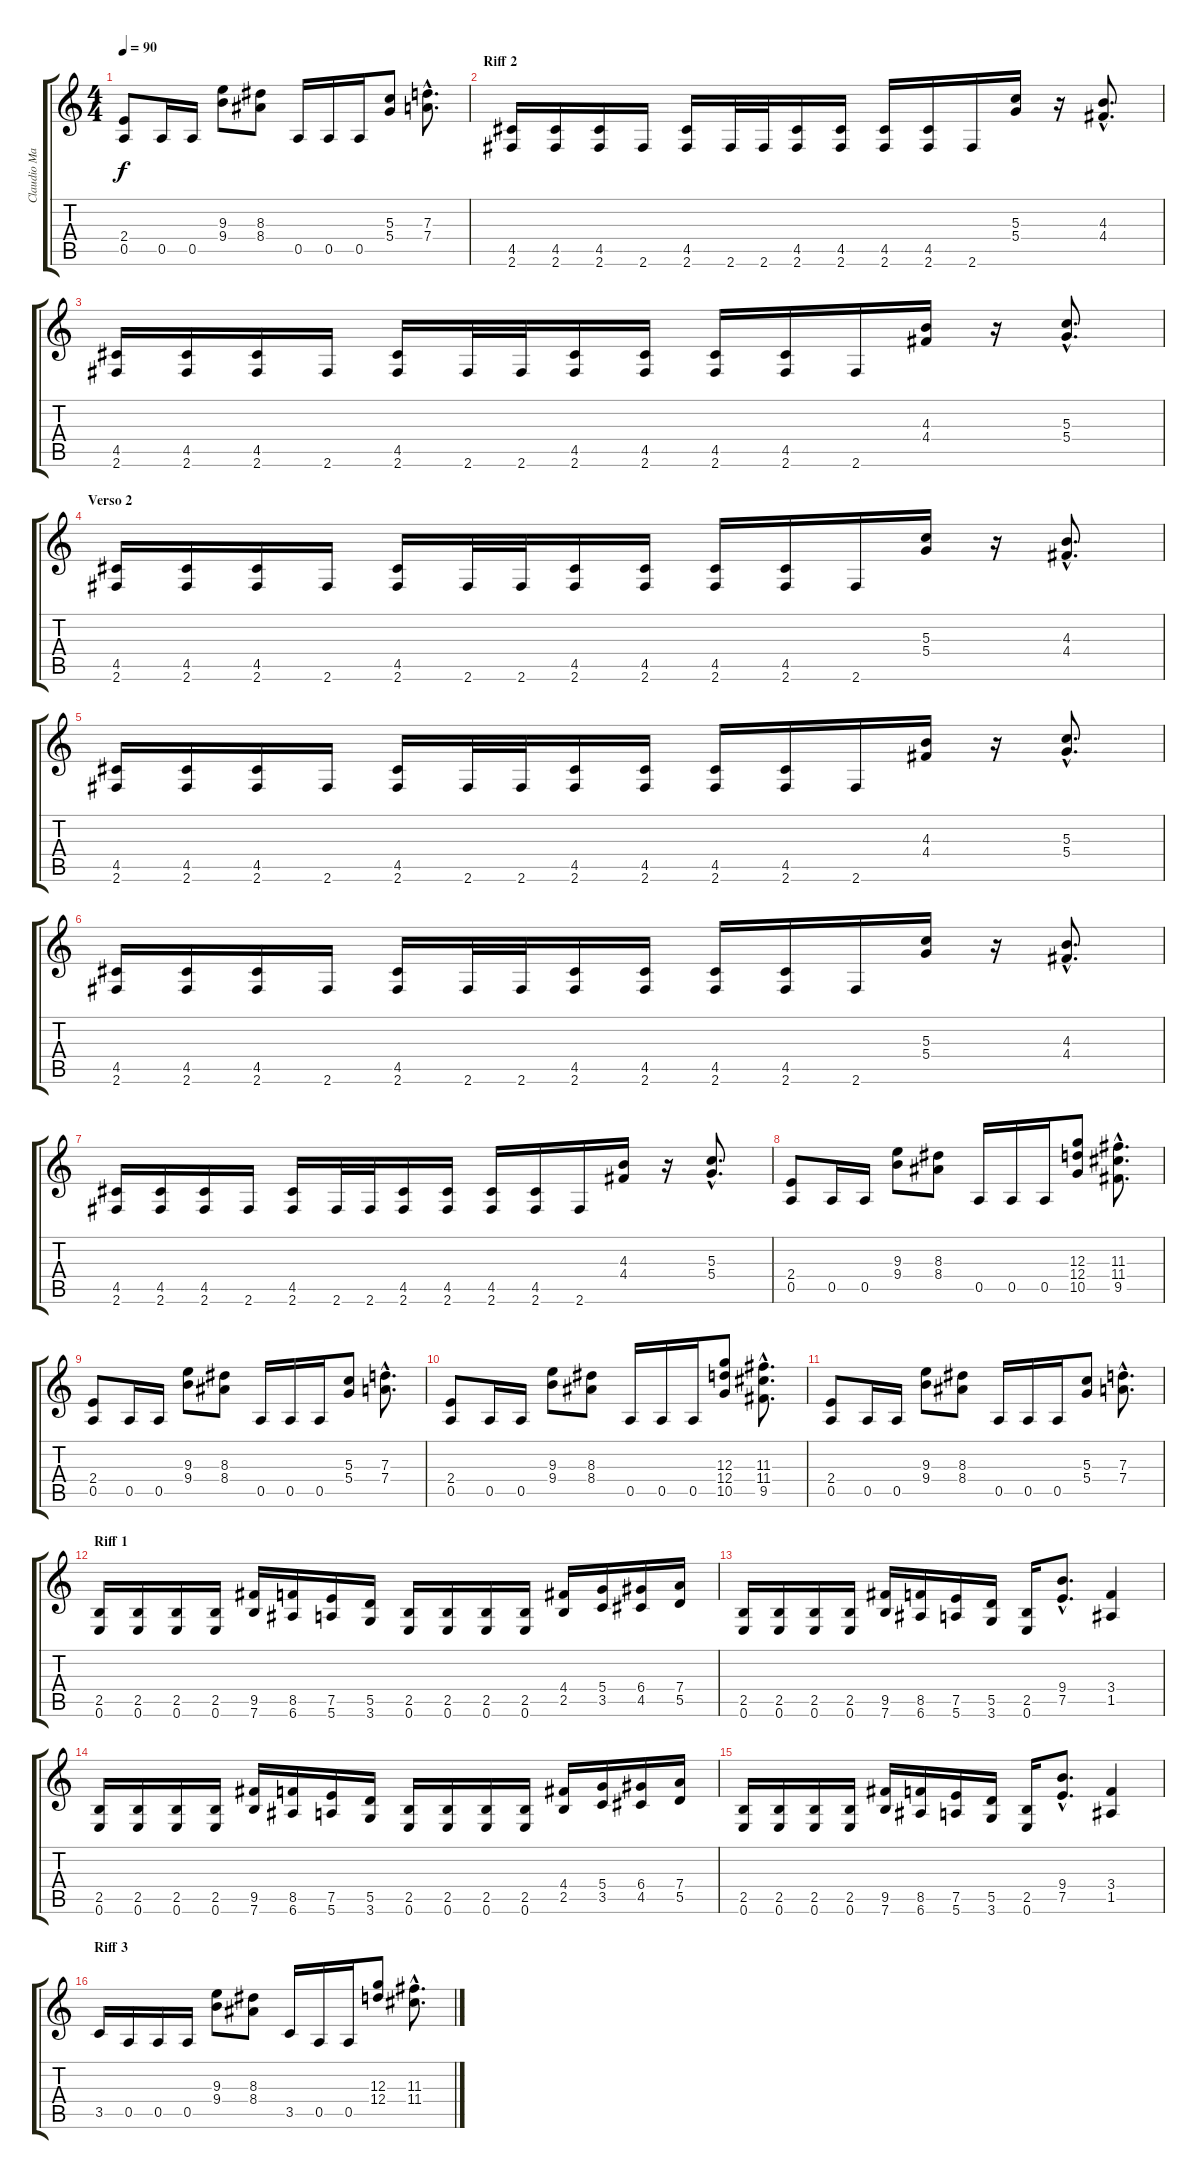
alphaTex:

\track ("Claudio Marciello (Gtr 2)" "Claudio Ma") {instrument distortionguitar}
\staff {score tabs}
\tuning (E4 B3 G3 D3 A2 E2) {hide}
\ts (4 4)
\tempo 90
\clef g2
\ks c
(2.4 0.5).8{dy f} 0.5.16 0.5.16 (9.3 9.4).8 (8.3 8.4).8 0.5.16 0.5.16 0.5.16 (5.3 5.4).8 (7.3{hac} 7.4{hac}).8{d} |
\section ("" "Riff 2")
(4.5 2.6).16 (4.5 2.6).16 (4.5 2.6).16 2.6.16 (4.5 2.6).16 2.6.32 2.6.32 (4.5 2.6).16 (4.5 2.6).16 (4.5 2.6).16 (4.5 2.6).16 2.6.16 (5.3 5.4).16 r.16 (4.3{hac} 4.4{hac}).8{d} |
(4.5 2.6).16 (4.5 2.6).16 (4.5 2.6).16 2.6.16 (4.5 2.6).16 2.6.32 2.6.32 (4.5 2.6).16 (4.5 2.6).16 (4.5 2.6).16 (4.5 2.6).16 2.6.16 (4.3 4.4).16 r.16 (5.3{hac} 5.4{hac}).8{d} |
\section ("" "Verso 2")
(4.5 2.6).16 (4.5 2.6).16 (4.5 2.6).16 2.6.16 (4.5 2.6).16 2.6.32 2.6.32 (4.5 2.6).16 (4.5 2.6).16 (4.5 2.6).16 (4.5 2.6).16 2.6.16 (5.3 5.4).16 r.16 (4.3{hac} 4.4{hac}).8{d} |
(4.5 2.6).16 (4.5 2.6).16 (4.5 2.6).16 2.6.16 (4.5 2.6).16 2.6.32 2.6.32 (4.5 2.6).16 (4.5 2.6).16 (4.5 2.6).16 (4.5 2.6).16 2.6.16 (4.3 4.4).16 r.16 (5.3{hac} 5.4{hac}).8{d} |
(4.5 2.6).16 (4.5 2.6).16 (4.5 2.6).16 2.6.16 (4.5 2.6).16 2.6.32 2.6.32 (4.5 2.6).16 (4.5 2.6).16 (4.5 2.6).16 (4.5 2.6).16 2.6.16 (5.3 5.4).16 r.16 (4.3{hac} 4.4{hac}).8{d} |
(4.5 2.6).16 (4.5 2.6).16 (4.5 2.6).16 2.6.16 (4.5 2.6).16 2.6.32 2.6.32 (4.5 2.6).16 (4.5 2.6).16 (4.5 2.6).16 (4.5 2.6).16 2.6.16 (4.3 4.4).16 r.16 (5.3{hac} 5.4{hac}).8{d} |
(2.4 0.5).8 0.5.16 0.5.16 (9.3 9.4).8 (8.3 8.4).8 0.5.16 0.5.16 0.5.16 (12.3 12.4 10.5).8 (11.3{hac} 11.4{hac} 9.5{hac}).8{d} |
(2.4 0.5).8 0.5.16 0.5.16 (9.3 9.4).8 (8.3 8.4).8 0.5.16 0.5.16 0.5.16 (5.3 5.4).8 (7.3{hac} 7.4{hac}).8{d} |
(2.4 0.5).8 0.5.16 0.5.16 (9.3 9.4).8 (8.3 8.4).8 0.5.16 0.5.16 0.5.16 (12.3 12.4 10.5).8 (11.3{hac} 11.4{hac} 9.5{hac}).8{d} |
(2.4 0.5).8 0.5.16 0.5.16 (9.3 9.4).8 (8.3 8.4).8 0.5.16 0.5.16 0.5.16 (5.3 5.4).8 (7.3{hac} 7.4{hac}).8{d} |
\section ("" "Riff 1")
(2.5 0.6).16 (2.5 0.6).16 (2.5 0.6).16 (2.5 0.6).16 (9.5 7.6).16 (8.5 6.6).16 (7.5 5.6).16 (5.5 3.6).16 (2.5 0.6).16 (2.5 0.6).16 (2.5 0.6).16 (2.5 0.6).16 (4.4 2.5).16 (5.4 3.5).16 (6.4 4.5).16 (7.4 5.5).16 |
(2.5 0.6).16 (2.5 0.6).16 (2.5 0.6).16 (2.5 0.6).16 (9.5 7.6).16 (8.5 6.6).16 (7.5 5.6).16 (5.5 3.6).16 (2.5 0.6).16 (9.4{hac} 7.5{hac}).8{d} (3.4 1.5).4 |
(2.5 0.6).16 (2.5 0.6).16 (2.5 0.6).16 (2.5 0.6).16 (9.5 7.6).16 (8.5 6.6).16 (7.5 5.6).16 (5.5 3.6).16 (2.5 0.6).16 (2.5 0.6).16 (2.5 0.6).16 (2.5 0.6).16 (4.4 2.5).16 (5.4 3.5).16 (6.4 4.5).16 (7.4 5.5).16 |
(2.5 0.6).16 (2.5 0.6).16 (2.5 0.6).16 (2.5 0.6).16 (9.5 7.6).16 (8.5 6.6).16 (7.5 5.6).16 (5.5 3.6).16 (2.5 0.6).16 (9.4{hac} 7.5{hac}).8{d} (3.4 1.5).4 |
\section ("" "Riff 3")
3.5.16 0.5.16 0.5.16 0.5.16 (9.3 9.4).8 (8.3 8.4).8 3.5.16 0.5.16 0.5.16 (12.3 12.4).8 (11.3{hac} 11.4{hac}).8{d}
